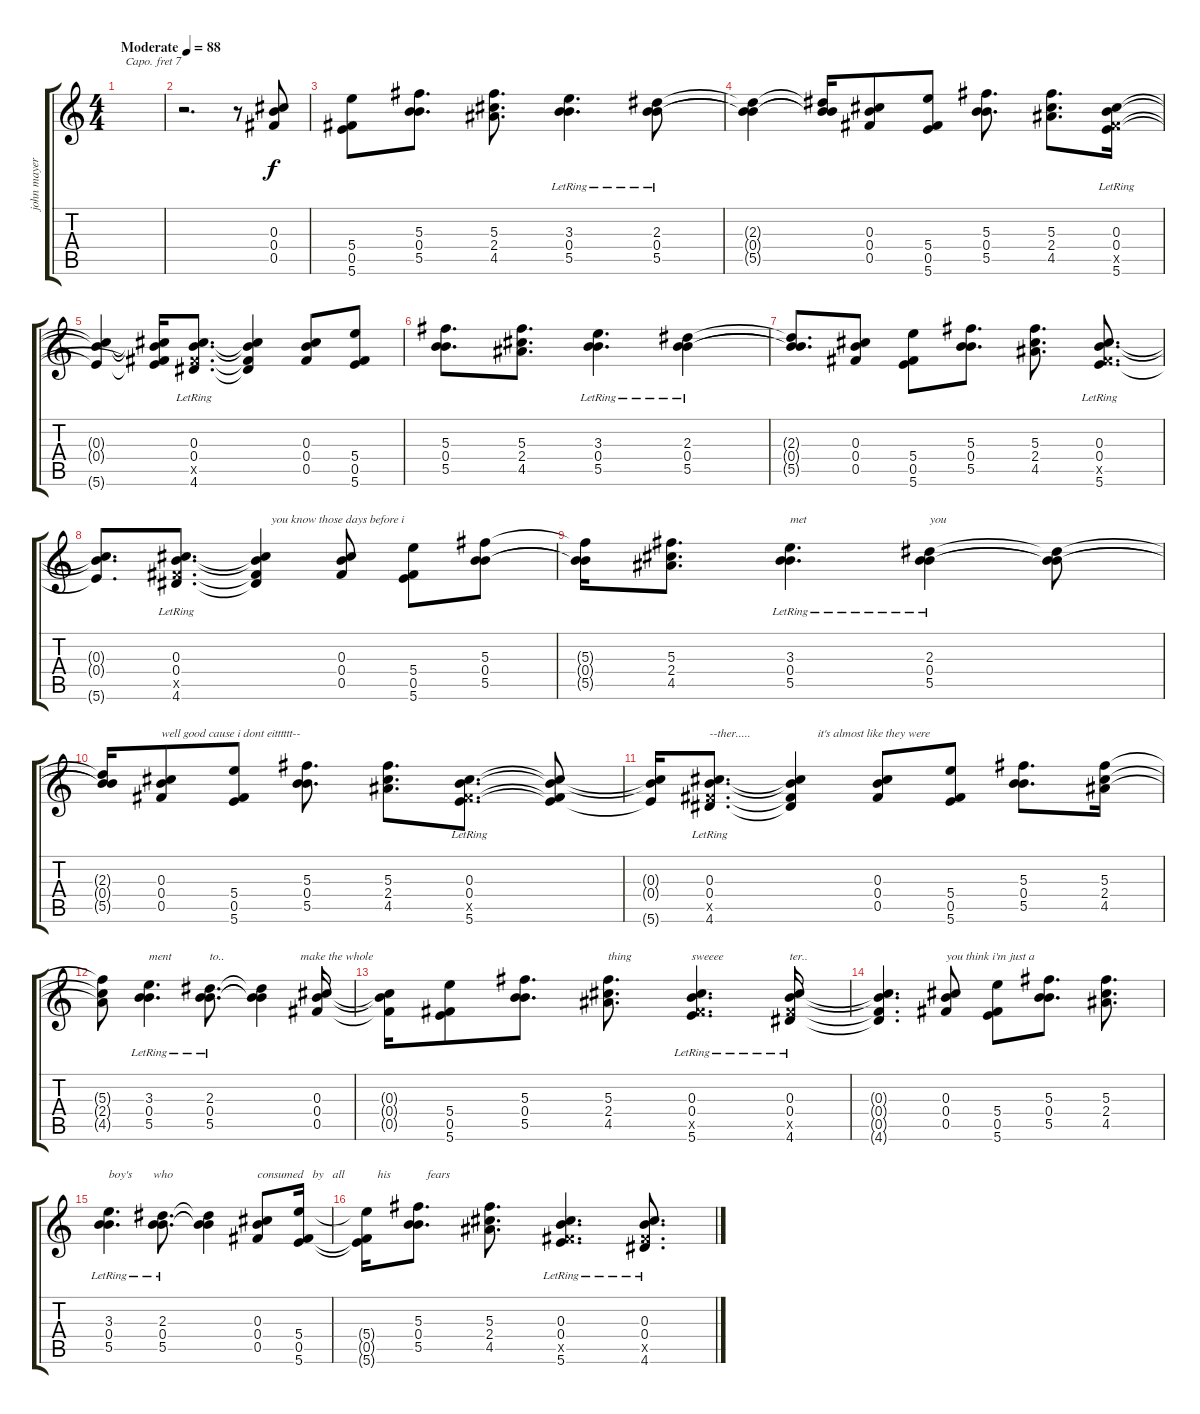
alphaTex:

\track ("john mayer" "john mayer") {instrument acousticguitarnylon}
\staff {score tabs}
\capo 7
\tuning (E4 B3 Gb3 E3 B2 E2) {hide}
\ts (4 4)
\tempo (88 "Moderate")
\clef g2
\ks c
|
r.2{d} r.8 (0.3 0.4 0.5).8 |
(5.4 0.5 5.6).8 (5.3 0.4 5.5).8{d} (5.3 2.4 4.5).8{d} (3.3{lr} 0.4 5.5).4{d} (2.3{lr} 0.4 5.5).8 |
(2.3{t} 0.4{t} 5.5{t}).4 (2.3{t} 0.4{t} 5.5{t}).16 (0.3 0.4 0.5).8 (5.4 0.5 5.6).8 (5.3 0.4 5.5).8{d} (5.3 2.4 4.5).8{d} (0.3{lr} 0.4 0.5{x} 5.6).16 |
(0.3{t} 0.4{t} 5.6{t}).4 (0.3{t} 0.4{t} 0.5{t} 5.6{t}).16 (0.3 0.4{lr} 0.5{x} 4.6).8{d} (0.3{t} 0.4{t} 0.5{t} 4.6{t}).4 (0.3 0.4 0.5).8 (5.4 0.5 5.6).8 |
(5.3 0.4 5.5).8{d} (5.3 2.4 4.5).8{d} (3.3{lr} 0.4 5.5).4{d} (2.3{lr} 0.4 5.5).4 |
(2.3{t} 0.4{t} 5.5{t}).8{d} (0.3 0.4 0.5).8 (5.4 0.5 5.6).8 (5.3 0.4 5.5).8{d} (5.3 2.4 4.5).8{d} (0.3{lr} 0.4 0.5{x} 5.6).8{d} |
(0.3{t} 0.4{t} 5.6{t}).8{d} (0.3 0.4{lr} 0.5{x} 4.6).8{d} (0.3{t} 0.4{t} 0.5{t} 4.6{t}).4{txt "     you know those days before i"} (0.3 0.4 0.5).8 (5.4 0.5 5.6).8 (5.3 0.4 5.5).8 |
(5.3{t} 0.4{t} 5.5{t}).16 (5.3 2.4 4.5).8{d} (3.3{lr} 0.4 5.5).4{d txt "met"} (2.3{lr} 0.4 5.5).4{txt "you"} (2.3{t} 0.4{t} 5.5{t}).8 |
(2.3{t} 0.4{t} 5.5{t}).16 (0.3 0.4 0.5).8{txt "well good cause i dont eitttttt--"} (5.4 0.5 5.6).8 (5.3 0.4 5.5).8{d} (5.3 2.4 4.5).8{d} (0.3{lr} 0.4 0.5{x} 5.6).8{d} (0.3{t} 0.4{t} 0.5{t} 5.6{t}).8 |
(0.3{t} 0.4{t} 5.6{t}).16 (0.3 0.4{lr} 0.5{x} 4.6).8{d txt "--ther....."} (0.3{t} 0.4{t} 0.5{t} 4.6{t}).4{txt "         it's almost like they were         "} (0.3 0.4 0.5).8 (5.4 0.5 5.6).8 (5.3 0.4 5.5).8{d} (5.3 2.4 4.5).16 |
(5.3{t} 2.4{t} 4.5{t}).8 (3.3{lr} 0.4 5.5).4{d txt "ment"} (2.3{lr} 0.4 5.5).8{d txt "to.."} (2.3{t} 0.4{t} 5.5{t}).4{txt "             make the whole "} (0.3 0.4 0.5).16 |
(0.3{t} 0.4{t} 0.5{t}).16 (5.4 0.5 5.6).8 (5.3 0.4 5.5).8{d} (5.3 2.4 4.5).8{d txt "thing"} (0.3{lr} 0.4 0.5{x} 5.6).4{d txt "sweeee"} (0.3{lr} 0.4 0.5{x} 4.6).16{txt "ter.."} |
(0.3{t} 0.4{t} 0.5{t} 4.6{t}).4{d} (0.3 0.4 0.5).8{txt "you think i'm just a "} (5.4 0.5 5.6).8 (5.3 0.4 5.5).8{d} (5.3 2.4 4.5).8{d} |
(3.3{lr} 0.4 5.5).4{d txt "boy's       who"} (2.3{lr} 0.4 5.5).8{d} (2.3{t} 0.4{t} 5.5{t}).4 (0.3 0.4 0.5).8{txt "consumed   by   all           his            fears"} (5.4 0.5 5.6).16 |
(5.4{t} 0.5{t} 5.6{t}).16 (5.3 0.4 5.5).8{d} (5.3 2.4 4.5).8{d} (0.3{lr} 0.4 0.5{x} 5.6).4{d} (0.3{lr} 0.4 0.5{x} 4.6).8{d}
